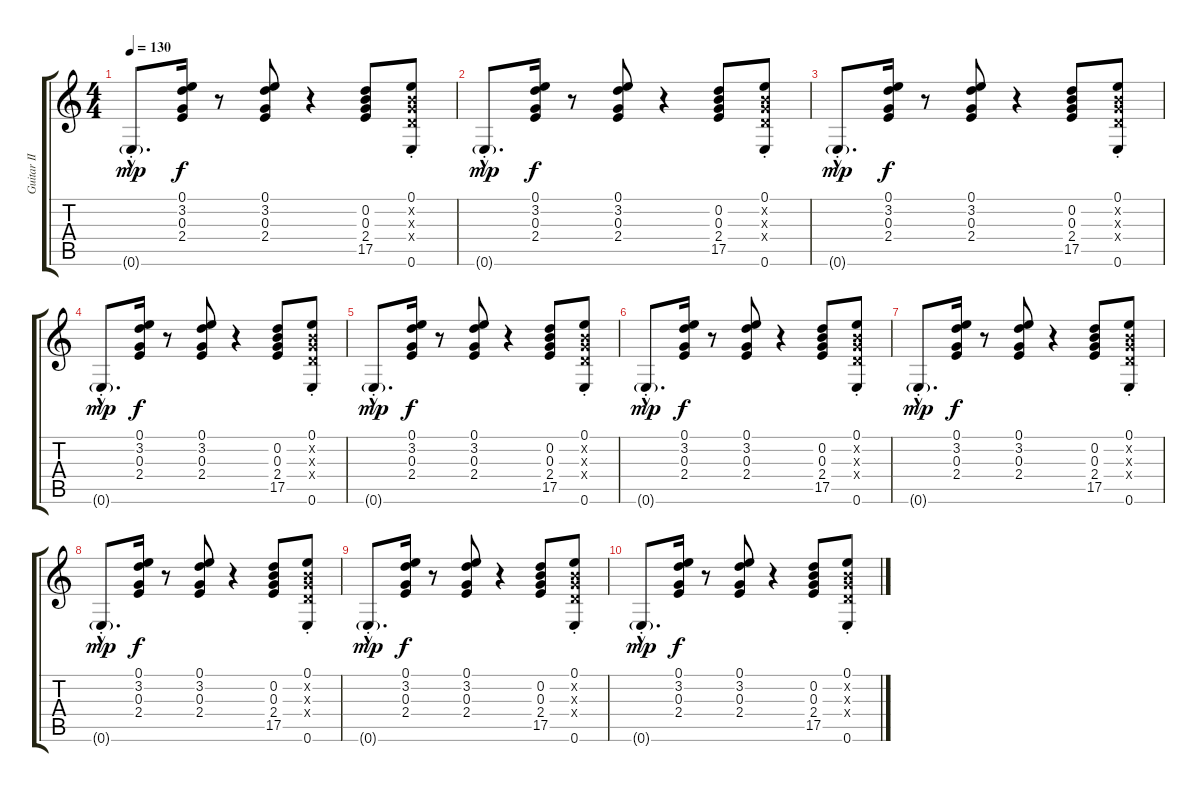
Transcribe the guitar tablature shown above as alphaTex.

\track ("Guitar II" "Guitar II") {instrument distortionguitar}
\staff {score tabs}
\tuning (E4 B3 G3 D3 A2 E2) {hide}
\ts (4 4)
\tempo 130
\clef g2
\ks c
0.6{g hac st}.8{d dy mp} (0.1 3.2 0.3 2.4).16{dy f} r.8 (0.1 3.2 0.3 2.4).8 r.4 (0.2 0.3 2.4 17.5).8 (0.1 0.2{x} 0.3{x} 0.4{x} 0.6{st}).8 |
0.6{g hac st}.8{d dy mp} (0.1 3.2 0.3 2.4).16{dy f} r.8 (0.1 3.2 0.3 2.4).8 r.4 (0.2 0.3 2.4 17.5).8 (0.1 0.2{x} 0.3{x} 0.4{x} 0.6{st}).8 |
0.6{g hac st}.8{d dy mp} (0.1 3.2 0.3 2.4).16{dy f} r.8 (0.1 3.2 0.3 2.4).8 r.4 (0.2 0.3 2.4 17.5).8 (0.1 0.2{x} 0.3{x} 0.4{x} 0.6{st}).8 |
0.6{g hac st}.8{d dy mp} (0.1 3.2 0.3 2.4).16{dy f} r.8 (0.1 3.2 0.3 2.4).8 r.4 (0.2 0.3 2.4 17.5).8 (0.1 0.2{x} 0.3{x} 0.4{x} 0.6{st}).8 |
0.6{g hac st}.8{d dy mp} (0.1 3.2 0.3 2.4).16{dy f} r.8 (0.1 3.2 0.3 2.4).8 r.4 (0.2 0.3 2.4 17.5).8 (0.1 0.2{x} 0.3{x} 0.4{x} 0.6{st}).8 |
0.6{g hac st}.8{d dy mp} (0.1 3.2 0.3 2.4).16{dy f} r.8 (0.1 3.2 0.3 2.4).8 r.4 (0.2 0.3 2.4 17.5).8 (0.1 0.2{x} 0.3{x} 0.4{x} 0.6{st}).8 |
0.6{g hac st}.8{d dy mp} (0.1 3.2 0.3 2.4).16{dy f} r.8 (0.1 3.2 0.3 2.4).8 r.4 (0.2 0.3 2.4 17.5).8 (0.1 0.2{x} 0.3{x} 0.4{x} 0.6{st}).8 |
0.6{g hac st}.8{d dy mp} (0.1 3.2 0.3 2.4).16{dy f} r.8 (0.1 3.2 0.3 2.4).8 r.4 (0.2 0.3 2.4 17.5).8 (0.1 0.2{x} 0.3{x} 0.4{x} 0.6{st}).8 |
0.6{g hac st}.8{d dy mp} (0.1 3.2 0.3 2.4).16{dy f} r.8 (0.1 3.2 0.3 2.4).8 r.4 (0.2 0.3 2.4 17.5).8 (0.1 0.2{x} 0.3{x} 0.4{x} 0.6{st}).8 |
0.6{g hac st}.8{d dy mp} (0.1 3.2 0.3 2.4).16{dy f} r.8 (0.1 3.2 0.3 2.4).8 r.4 (0.2 0.3 2.4 17.5).8 (0.1 0.2{x} 0.3{x} 0.4{x} 0.6{st}).8
